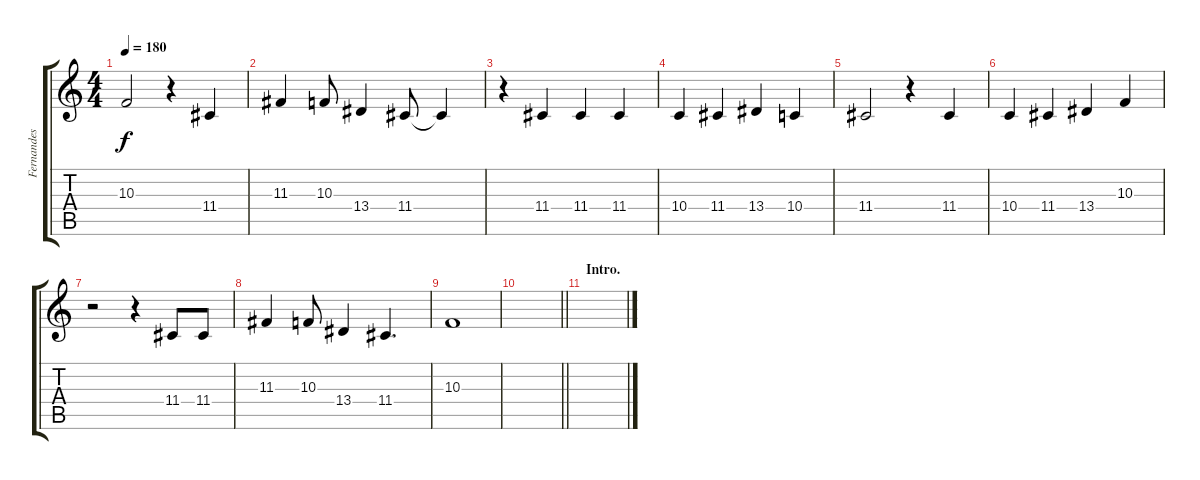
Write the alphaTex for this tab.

\track ("Fernandes" "Fernandes") {instrument sopranosax}
\staff {score tabs}
\tuning (E4 B3 G3 D3 A2 E2) {hide}
\ts (4 4)
\tempo 180
\clef g2
\ks c
10.3{t}.2{dy f} r.4 11.4.4 |
11.3.4 10.3.8 13.4.4 11.4.8 11.4{t}.4 |
r.4 11.4.4 11.4.4 11.4.4 |
10.4.4 11.4.4 13.4.4 10.4.4 |
11.4.2 r.4 11.4.4 |
10.4.4 11.4.4 13.4.4 10.3.4 |
r.2 r.4 11.4.8 11.4.8 |
11.3.4 10.3.8 13.4.4 11.4.4{d} |
10.3.1 |
\barLineRight lightlight
|
\section ("" "Intro.")
